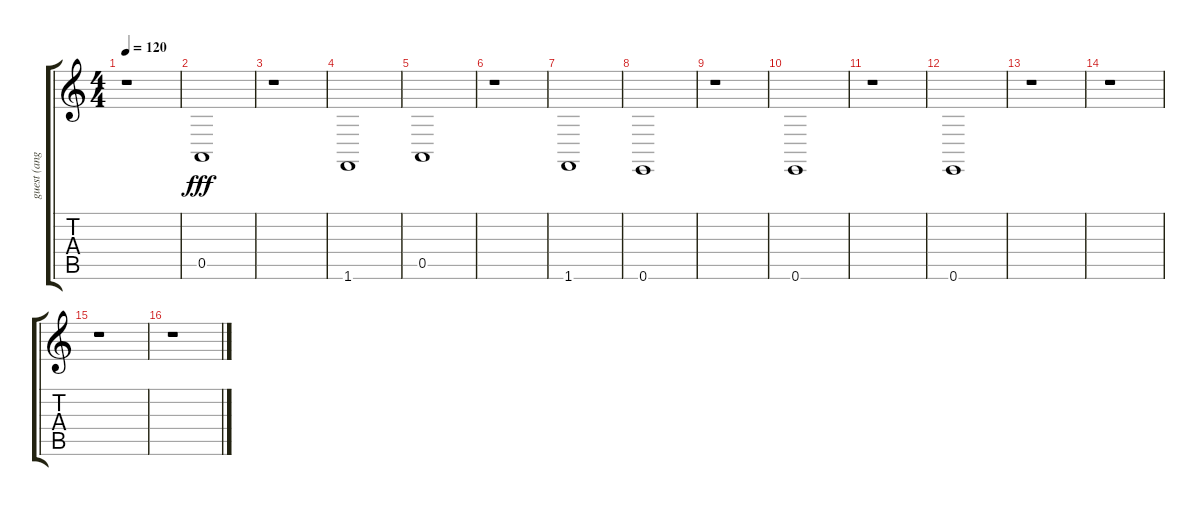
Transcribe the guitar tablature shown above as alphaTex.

\track ("guest (angie) bell" "guest (ang") {instrument fx3crystal}
\staff {score tabs}
\tuning (E4 B3 G3 D3 A2 E2) {hide}
\ts (4 4)
\tempo 120
\clef g2
\ks c
r.1{dy fff} |
0.5.1 |
r.1 |
1.6.1 |
0.5.1 |
r.1 |
1.6.1 |
0.6.1 |
r.1 |
0.6.1 |
r.1 |
0.6.1 |
r.1 |
r.1 |
r.1 |
r.1
